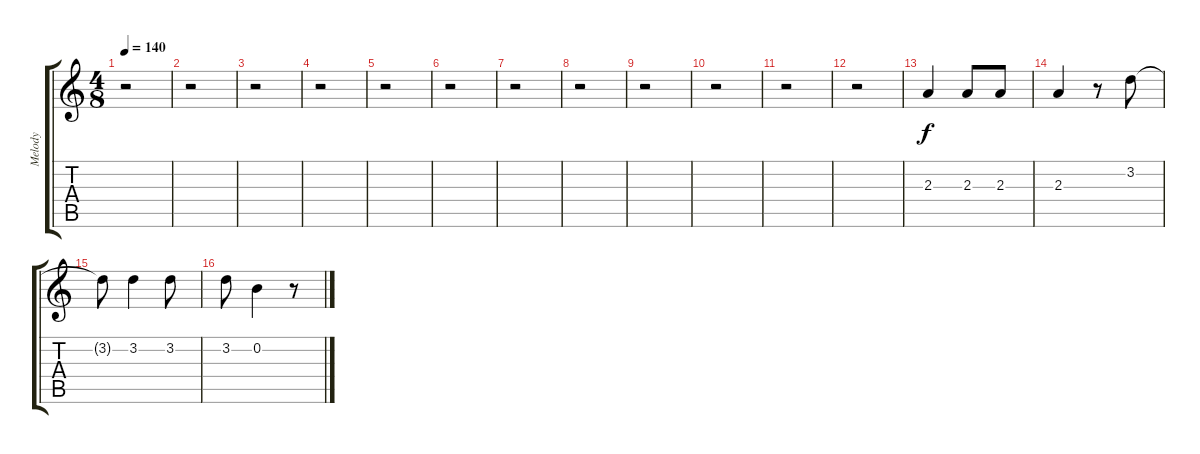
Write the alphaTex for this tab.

\track ("Melody" "Melody") {instrument overdrivenguitar}
\staff {score tabs}
\tuning (E4 B3 G3 D3 A2 E2) {hide}
\ts (4 8)
\tempo 140
\clef g2
\ks c
r.2{dy f} |
r.2 |
r.2 |
r.2 |
r.2 |
r.2 |
r.2 |
r.2 |
r.2 |
r.2 |
r.2 |
r.2 |
2.3.4 2.3.8 2.3.8 |
2.3.4 r.8 3.2.8 |
3.2{t}.8 3.2.4 3.2.8 |
3.2.8 0.2.4 r.8
